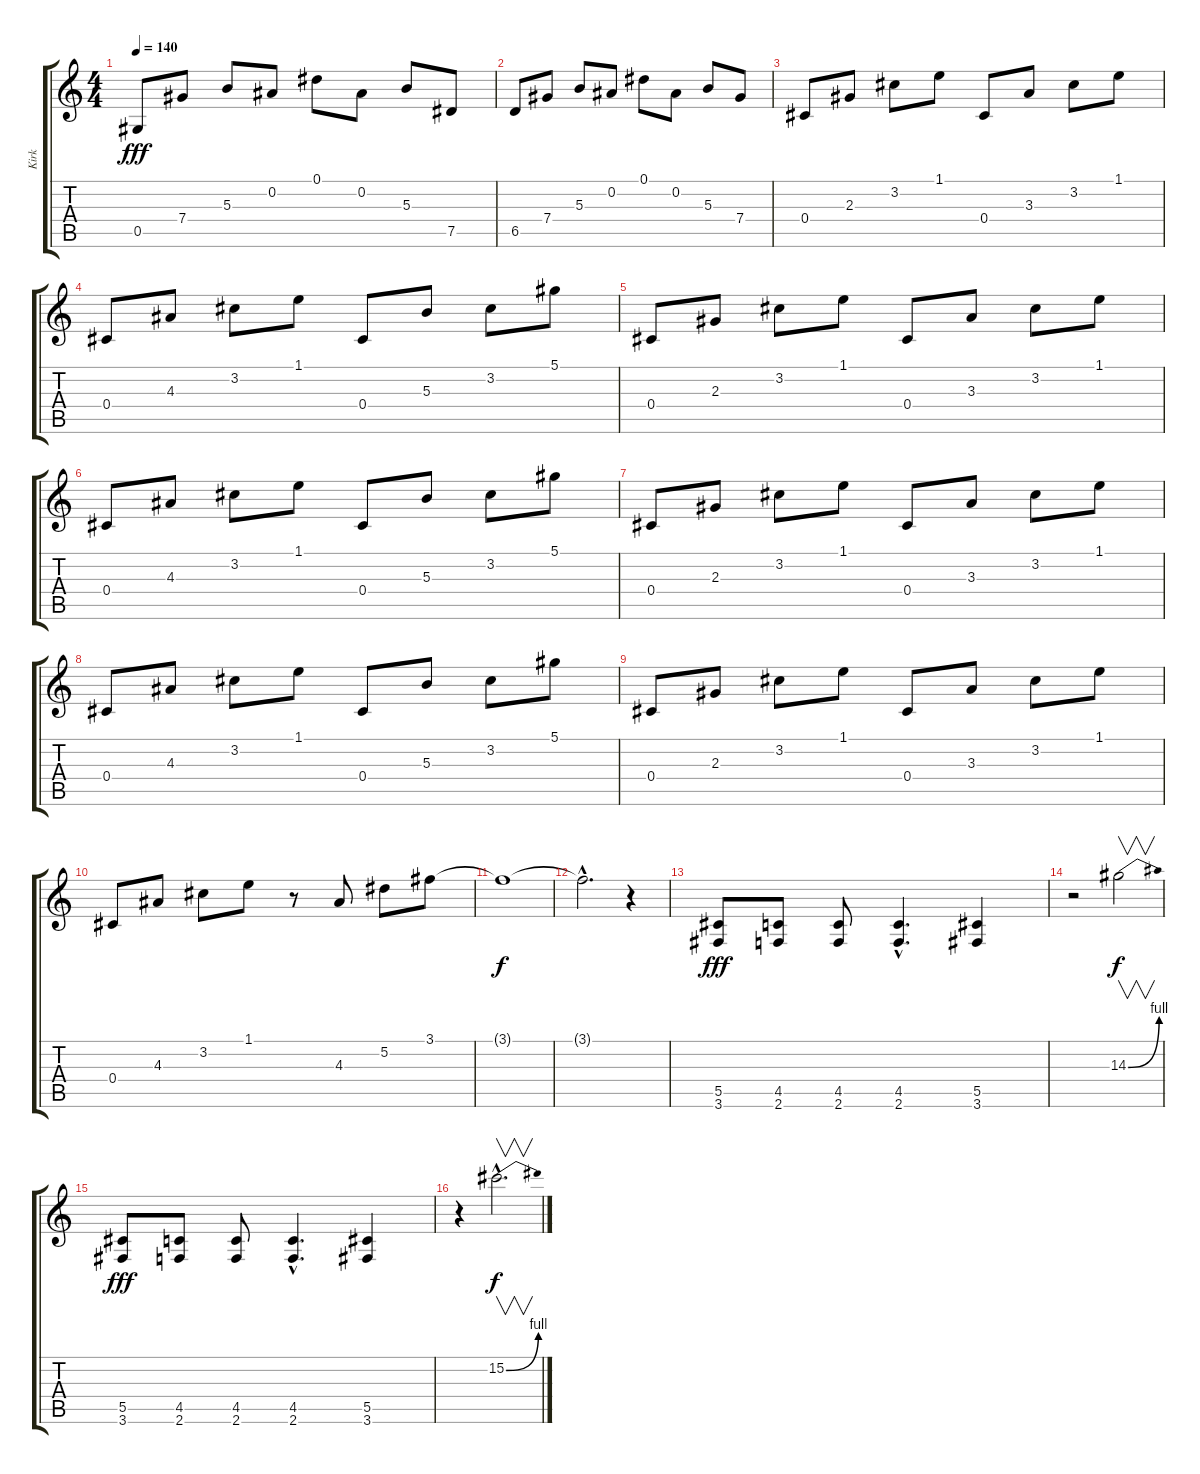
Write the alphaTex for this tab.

\track ("Kirk" "Kirk") {instrument overdrivenguitar}
\staff {score tabs}
\tuning (Eb4 Bb3 Gb3 Db3 Ab2 Eb2) {hide}
\ts (4 4)
\tempo 140
\clef g2
\ks c
0.5.8{dy fff} 7.4.8 5.3.8 0.2.8 0.1.8 0.2.8 5.3.8 7.5.8 |
6.5.8 7.4.8 5.3.8 0.2.8 0.1.8 0.2.8 5.3.8 7.4.8 |
0.4.8 2.3.8 3.2.8 1.1.8 0.4.8 3.3.8 3.2.8 1.1.8 |
0.4.8 4.3.8 3.2.8 1.1.8 0.4.8 5.3.8 3.2.8 5.1.8 |
0.4.8 2.3.8 3.2.8 1.1.8 0.4.8 3.3.8 3.2.8 1.1.8 |
0.4.8 4.3.8 3.2.8 1.1.8 0.4.8 5.3.8 3.2.8 5.1.8 |
0.4.8 2.3.8 3.2.8 1.1.8 0.4.8 3.3.8 3.2.8 1.1.8 |
0.4.8 4.3.8 3.2.8 1.1.8 0.4.8 5.3.8 3.2.8 5.1.8 |
0.4.8 2.3.8 3.2.8 1.1.8 0.4.8 3.3.8 3.2.8 1.1.8 |
0.4.8 4.3.8 3.2.8 1.1.8 r.8 4.3.8 5.2.8 3.1.8 |
3.1{t}.1{dy f} |
3.1{hac t}.2{d} r.4 |
(5.5 3.6).8{dy fff} (4.5 2.6).8 (4.5 2.6).8 (4.5{hac} 2.6{hac}).4{d} (5.5 3.6).4 |
r.2 14.3{be (bend 0 0 60 4)}.2{v dy f} |
(5.5 3.6).8{dy fff} (4.5 2.6).8 (4.5 2.6).8 (4.5{hac} 2.6{hac}).4{d} (5.5 3.6).4 |
r.4 15.2{be (bend 0 0 60 4) hac}.2{v d dy f}
